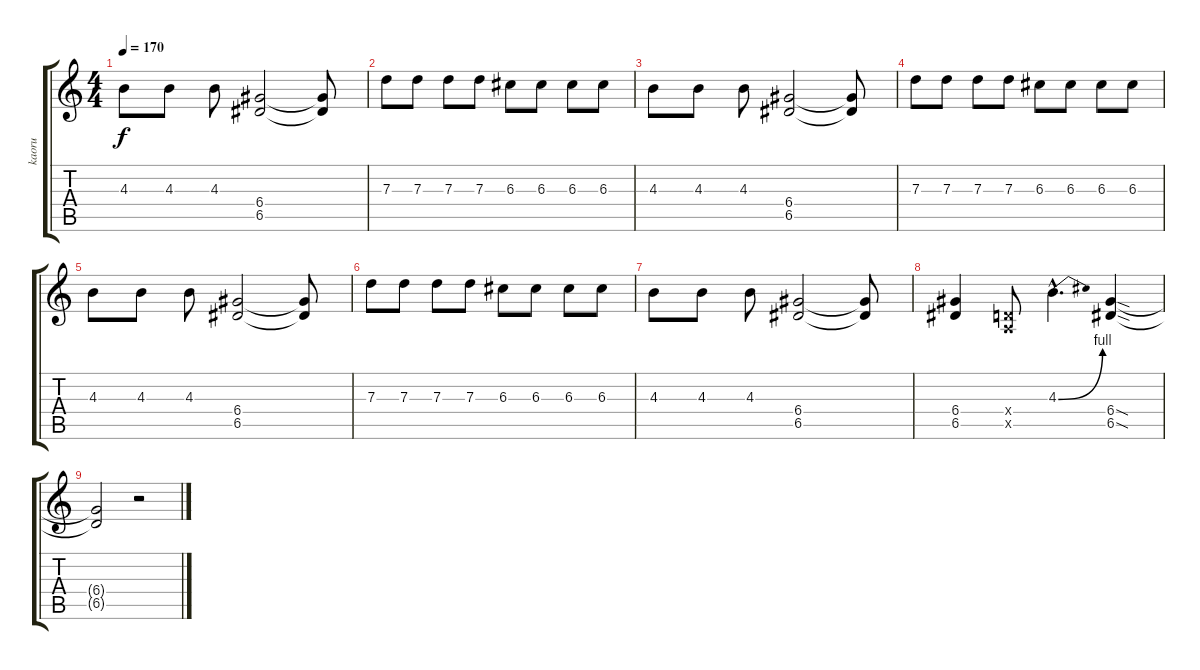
\track ("kaoru" "kaoru") {instrument overdrivenguitar}
\staff {score tabs}
\tuning (E4 B3 G3 D3 A2 E2) {hide}
\ts (4 4)
\tempo 170
\clef g2
\ks c
4.3.8{dy f} 4.3.8 4.3.8 (6.4 6.5).2 (6.4{t} 6.5{t}).8 |
7.3.8 7.3.8 7.3.8 7.3.8 6.3.8 6.3.8 6.3.8 6.3.8 |
4.3.8 4.3.8 4.3.8 (6.4 6.5).2 (6.4{t} 6.5{t}).8 |
7.3.8 7.3.8 7.3.8 7.3.8 6.3.8 6.3.8 6.3.8 6.3.8 |
4.3.8 4.3.8 4.3.8 (6.4 6.5).2 (6.4{t} 6.5{t}).8 |
7.3.8 7.3.8 7.3.8 7.3.8 6.3.8 6.3.8 6.3.8 6.3.8 |
4.3.8 4.3.8 4.3.8 (6.4 6.5).2 (6.4{t} 6.5{t}).8 |
(6.4 6.5).4 (0.4{x} 0.5{x}).8 4.3{be (bend 0 0 60 4) hac}.4{d} (6.4{sod} 6.5{sod}).4 |
(6.4{t} 6.5{t}).2 r.2
